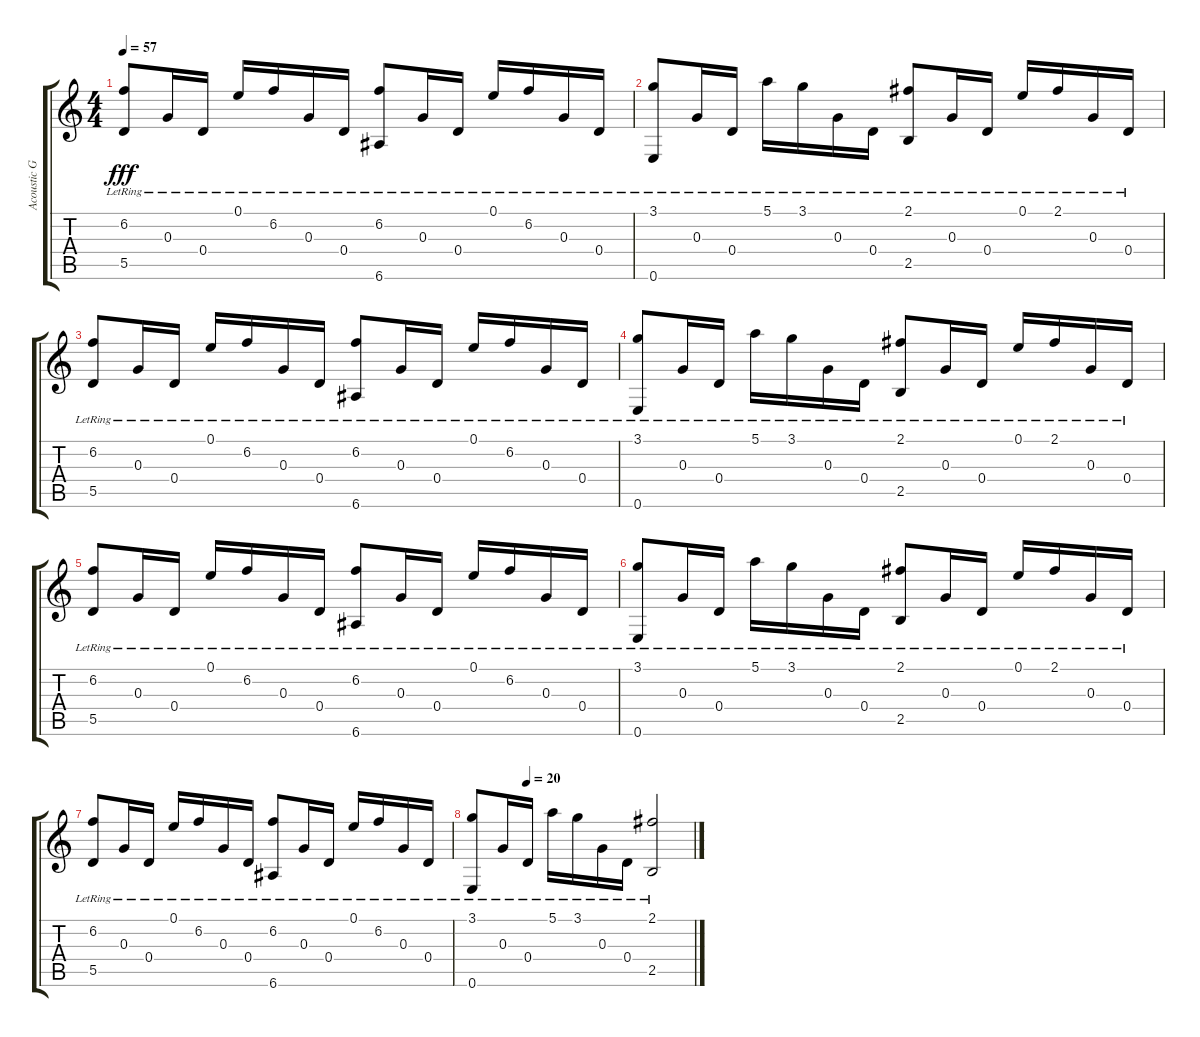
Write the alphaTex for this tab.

\track ("Acoustic Guitar 1" "Acoustic G") {instrument acousticguitarsteel}
\staff {score tabs}
\tuning (E4 B3 G3 D3 A2 E2) {hide}
\ts (4 4)
\tempo 57
\clef g2
\ks c
(6.2{lr} 5.5{lr}).8{dy fff} 0.3{lr}.16 0.4{lr}.16 0.1{lr}.16 6.2{lr}.16 0.3{lr}.16 0.4{lr}.16 (6.2{lr} 6.6{lr}).8 0.3{lr}.16 0.4{lr}.16 0.1{lr}.16 6.2{lr}.16 0.3{lr}.16 0.4{lr}.16 |
(3.1{lr} 0.6{lr}).8 0.3{lr}.16 0.4{lr}.16 5.1{lr}.16 3.1{lr}.16 0.3{lr}.16 0.4{lr}.16 (2.1{lr} 2.5{lr}).8 0.3{lr}.16 0.4{lr}.16 0.1{lr}.16 2.1{lr}.16 0.3{lr}.16 0.4{lr}.16 |
(6.2{lr} 5.5{lr}).8 0.3{lr}.16 0.4{lr}.16 0.1{lr}.16 6.2{lr}.16 0.3{lr}.16 0.4{lr}.16 (6.2{lr} 6.6{lr}).8 0.3{lr}.16 0.4{lr}.16 0.1{lr}.16 6.2{lr}.16 0.3{lr}.16 0.4{lr}.16 |
(3.1{lr} 0.6{lr}).8 0.3{lr}.16 0.4{lr}.16 5.1{lr}.16 3.1{lr}.16 0.3{lr}.16 0.4{lr}.16 (2.1{lr} 2.5{lr}).8 0.3{lr}.16 0.4{lr}.16 0.1{lr}.16 2.1{lr}.16 0.3{lr}.16 0.4{lr}.16 |
(6.2{lr} 5.5{lr}).8 0.3{lr}.16 0.4{lr}.16 0.1{lr}.16 6.2{lr}.16 0.3{lr}.16 0.4{lr}.16 (6.2{lr} 6.6{lr}).8 0.3{lr}.16 0.4{lr}.16 0.1{lr}.16 6.2{lr}.16 0.3{lr}.16 0.4{lr}.16 |
(3.1{lr} 0.6{lr}).8 0.3{lr}.16 0.4{lr}.16 5.1{lr}.16 3.1{lr}.16 0.3{lr}.16 0.4{lr}.16 (2.1{lr} 2.5{lr}).8 0.3{lr}.16 0.4{lr}.16 0.1{lr}.16 2.1{lr}.16 0.3{lr}.16 0.4{lr}.16 |
(6.2{lr} 5.5{lr}).8 0.3{lr}.16 0.4{lr}.16 0.1{lr}.16 6.2{lr}.16 0.3{lr}.16 0.4{lr}.16 (6.2{lr} 6.6{lr}).8 0.3{lr}.16 0.4{lr}.16 0.1{lr}.16 6.2{lr}.16 0.3{lr}.16 0.4{lr}.16 |
\tempo (20 0.25)
(3.1{lr} 0.6{lr}).8 0.3{lr}.16 0.4{lr}.16 5.1{lr}.16 3.1{lr}.16 0.3{lr}.16 0.4{lr}.16 (2.1{lr} 2.5{lr}).2
